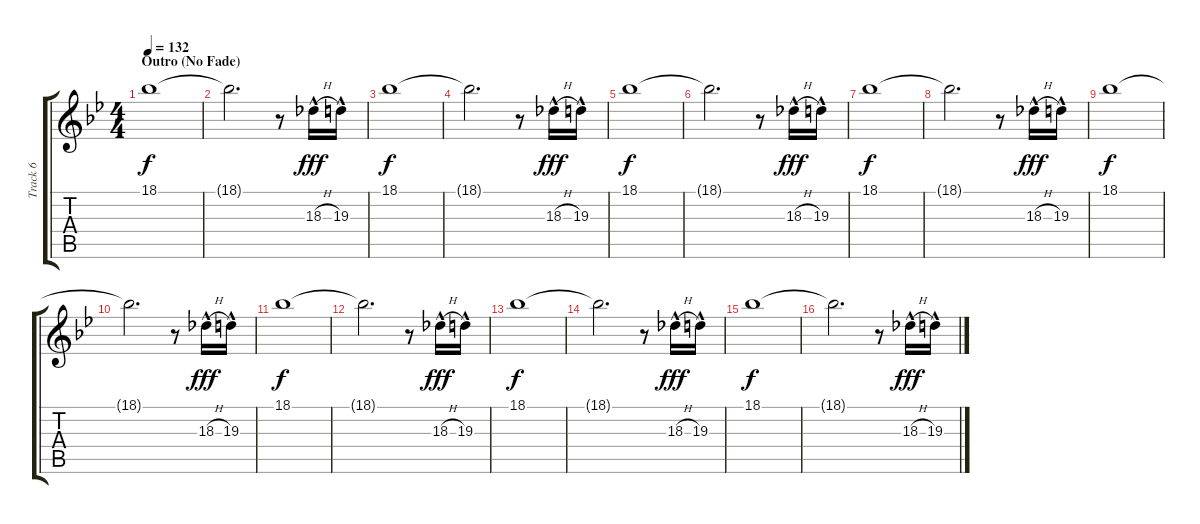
\track ("Track 6" "Track 6") {instrument bagpipe}
\staff {score tabs}
\tuning (E4 B3 G3 D3 A2 E2) {hide}
\ts (4 4)
\section ("" "Outro (No Fade)")
\tempo 132
\clef g2
\ks bb
18.1.1{dy f} |
18.1{t}.2{d} r.8 18.3{h hac}.16{dy fff} 19.3{hac}.16 |
18.1.1{dy f} |
18.1{t}.2{d} r.8 18.3{h hac}.16{dy fff} 19.3{hac}.16 |
18.1.1{dy f} |
18.1{t}.2{d} r.8 18.3{h hac}.16{dy fff} 19.3{hac}.16 |
18.1.1{dy f} |
18.1{t}.2{d} r.8 18.3{h hac}.16{dy fff} 19.3{hac}.16 |
18.1.1{dy f} |
18.1{t}.2{d} r.8 18.3{h hac}.16{dy fff} 19.3{hac}.16 |
18.1.1{dy f} |
18.1{t}.2{d} r.8 18.3{h hac}.16{dy fff} 19.3{hac}.16 |
18.1.1{dy f} |
18.1{t}.2{d} r.8 18.3{h hac}.16{dy fff} 19.3{hac}.16 |
18.1.1{dy f} |
18.1{t}.2{d} r.8 18.3{h hac}.16{dy fff} 19.3{hac}.16
